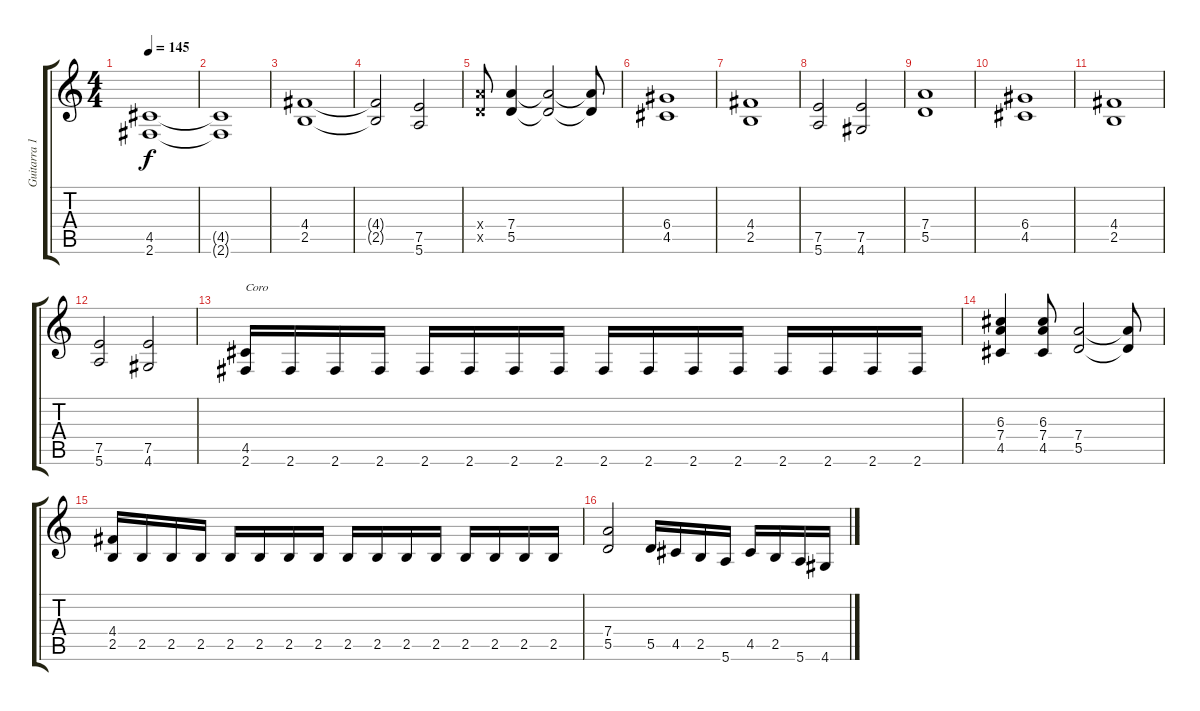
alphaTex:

\track ("Guitarra 1" "Guitarra 1") {instrument distortionguitar}
\staff {score tabs}
\tuning (E4 B3 G3 D3 A2 E2) {hide}
\ts (4 4)
\tempo 145
\clef g2
\ks c
(4.5 2.6).1{dy f} |
(4.5{t} 2.6{t}).1 |
(4.4 2.5).1 |
(4.4{t} 2.5{t}).2 (7.5 5.6).2 |
(7.4{x} 5.5{x}).8 (7.4 5.5).4 (7.4{t} 5.5{t}).2 (7.4{t} 5.5{t}).8 |
(6.4 4.5).1 |
(4.4 2.5).1 |
(7.5 5.6).2 (7.5 4.6).2 |
(7.4 5.5).1 |
(6.4 4.5).1 |
(4.4 2.5).1 |
(7.5 5.6).2 (7.5 4.6).2 |
(4.5 2.6).16{txt "Coro"} 2.6.16 2.6.16 2.6.16 2.6.16 2.6.16 2.6.16 2.6.16 2.6.16 2.6.16 2.6.16 2.6.16 2.6.16 2.6.16 2.6.16 2.6.16 |
(6.3 7.4 4.5).4 (6.3 7.4 4.5).8 (7.4 5.5).2 (7.4{t} 5.5{t}).8 |
(4.4 2.5).16 2.5.16 2.5.16 2.5.16 2.5.16 2.5.16 2.5.16 2.5.16 2.5.16 2.5.16 2.5.16 2.5.16 2.5.16 2.5.16 2.5.16 2.5.16 |
(7.4 5.5).2 5.5.16 4.5.16 2.5.16 5.6.16 4.5.16 2.5.16 5.6.16 4.6.16
